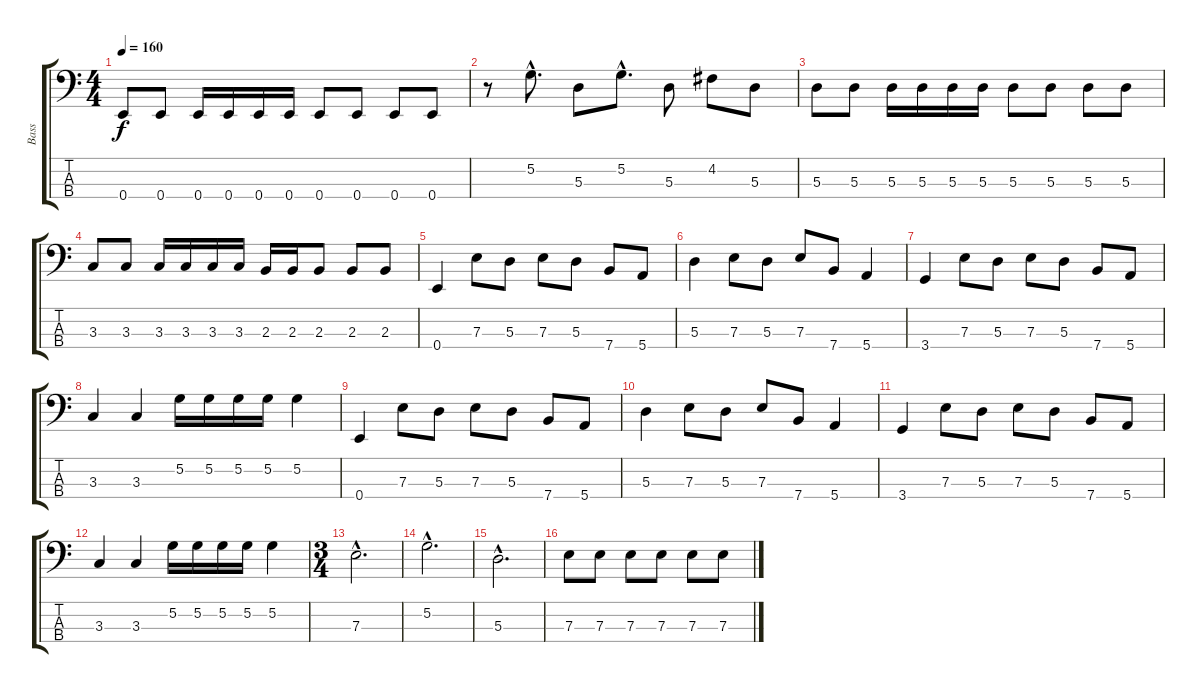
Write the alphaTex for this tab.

\track ("Bass" "Bass") {instrument electricbasspick}
\staff {score tabs}
\tuning (G2 D2 A1 E1) {hide}
\ts (4 4)
\tempo 160
\clef f4
\ks c
0.4.8{dy f} 0.4.8 0.4.16 0.4.16 0.4.16 0.4.16 0.4.8 0.4.8 0.4.8 0.4.8 |
r.8 5.2{hac}.8{d} 5.3.8 5.2{hac}.8{d} 5.3.8 4.2.8 5.3.8 |
5.3.8 5.3.8 5.3.16 5.3.16 5.3.16 5.3.16 5.3.8 5.3.8 5.3.8 5.3.8 |
3.3.8 3.3.8 3.3.16 3.3.16 3.3.16 3.3.16 2.3.16 2.3.16 2.3.8 2.3.8 2.3.8 |
0.4.4 7.3.8 5.3.8 7.3.8 5.3.8 7.4.8 5.4.8 |
5.3.4 7.3.8 5.3.8 7.3.8 7.4.8 5.4.4 |
3.4.4 7.3.8 5.3.8 7.3.8 5.3.8 7.4.8 5.4.8 |
3.3.4 3.3.4 5.2.16 5.2.16 5.2.16 5.2.16 5.2.4 |
0.4.4 7.3.8 5.3.8 7.3.8 5.3.8 7.4.8 5.4.8 |
5.3.4 7.3.8 5.3.8 7.3.8 7.4.8 5.4.4 |
3.4.4 7.3.8 5.3.8 7.3.8 5.3.8 7.4.8 5.4.8 |
3.3.4 3.3.4 5.2.16 5.2.16 5.2.16 5.2.16 5.2.4 |
\ts (3 4)
7.3{hac}.2{d} |
5.2{hac}.2{d} |
5.3{hac}.2{d} |
7.3.8 7.3.8 7.3.8 7.3.8 7.3.8 7.3.8
